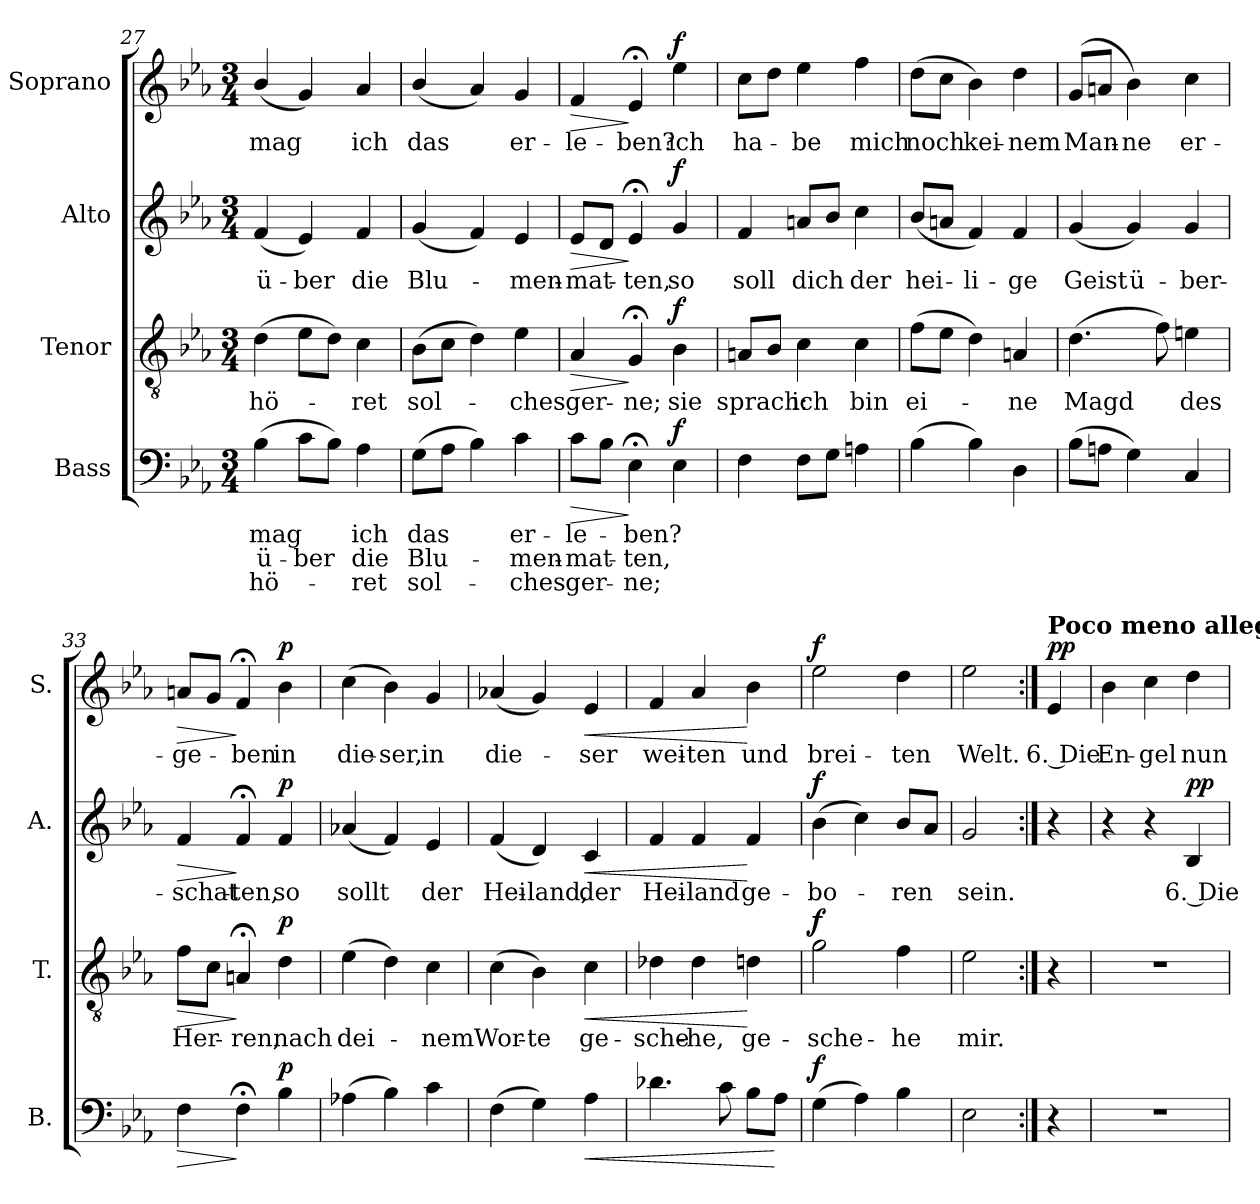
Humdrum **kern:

**kern	**text	**text	**text	**dynam	**kern	**text	**dynam	**kern	**text	**dynam	**kern	**text	**dynam
*part4	*part4	*part4	*part4	*part4	*part3	*part3	*part3	*part2	*part2	*part2	*part1	*part1	*part1
*staff4	*staff4	*staff4	*staff4	*staff4	*staff3	*staff3	*staff3	*staff2	*staff2	*staff2	*staff1	*staff1	*staff1
*I"Bass	*	*	*	*	*I"Tenor	*	*	*I"Alto	*	*	*I"Soprano	*	*
*I'B.	*	*	*	*	*I'T.	*	*	*I'A.	*	*	*I'S.	*	*
*clefF4	*	*	*	*	*clefGv2	*	*	*clefG2	*	*	*clefG2	*	*
*k[b-e-a-]	*	*	*	*	*k[b-e-a-]	*	*	*k[b-e-a-]	*	*	*k[b-e-a-]	*	*
*M3/4	*	*	*	*	*M3/4	*	*	*M3/4	*	*	*M3/4	*	*
=27	=27	=27	=27	=27	=27	=27	=27	=27	=27	=27	=27	=27	=27
!	!LO:LY:b	!LO:LY:b	!LO:LY:b	!	!	!LO:LY:b	!	!	!LO:LY:b	!	!	!LO:LY:b	!
(4B-\	mag	ü-	hö-	.	(4d\	hö-	.	(4f/	ü-	.	(4b-/	mag	.
!	!	!LO:LY:b	!	!	!	!	!	!	!LO:LY:b	!	!	!	!
8c\L	.	-ber	.	.	8e-\L	.	.	4e-/)	-ber	.	4g/)	.	.
8B-\J)	.	.	.	.	8d\J)	.	.	.	.	.	.	.	.
!	!LO:LY:b	!LO:LY:b	!LO:LY:b	!	!	!LO:LY:b	!	!	!LO:LY:b	!	!	!LO:LY:b	!
4A-\	ich	die	-ret	.	4c\	-ret	.	4f/	die	.	4a-/	ich	.
=28	=28	=28	=28	=28	=28	=28	=28	=28	=28	=28	=28	=28	=28
!	!LO:LY:b	!LO:LY:b	!LO:LY:b	!	!	!LO:LY:b	!	!	!LO:LY:b	!	!	!LO:LY:b	!
(8G\L	das	Blu-	sol-	.	(8B-\L	sol-	.	(4g/	Blu-	.	(4b-/	das	.
8A-\J	.	.	.	.	8c\J	.	.	.	.	.	.	.	.
4B-\)	.	.	.	.	4d\)	.	.	4f/)	.	.	4a-/)	.	.
!	!LO:LY:b	!LO:LY:b	!LO:LY:b	!	!	!LO:LY:b	!	!	!LO:LY:b	!	!	!LO:LY:b	!
4c\	er-	-men-	-ches	.	4e-\	-ches	.	4e-/	-men-	.	4g/	er-	.
=29	=29	=29	=29	=29	=29	=29	=29	=29	=29	=29	=29	=29	=29
!	!LO:LY:b	!LO:LY:b	!LO:LY:b	!LO:HP:b	!	!LO:LY:b	!LO:HP:b	!	!LO:LY:b	!LO:HP:b	!	!LO:LY:b	!LO:HP:b
8c\L	-le-	-mat-	ger-	>	4A-/	ger-	>	8e-/L	-mat-	>	4f/	-le-	>
8B-\J	.	.	.	.	.	.	.	8d/J	.	.	.	.	.
!	!LO:LY:b	!LO:LY:b	!LO:LY:b	!	!	!LO:LY:b	!	!	!LO:LY:b	!	!	!LO:LY:b	!
4E-;<\	-ben?	-ten,	-ne;	]	4G;</	-ne;	]	4e-;</	-ten,	]	4e-;</	-ben?	]
!	!	!	!	!LO:DY:a	!	!LO:LY:b	!LO:DY:a	!	!LO:LY:b	!LO:DY:a	!	!LO:LY:b	!LO:DY:a
4E-\	.	.	.	f	4B-\	sie	f	4g/	so	f	4ee-\	ich	f
=30	=30	=30	=30	=30	=30	=30	=30	=30	=30	=30	=30	=30	=30
!	!	!	!	!	!	!LO:LY:b	!	!	!LO:LY:b	!	!	!LO:LY:b	!
4F\	.	.	.	.	8An/L	sprach:	.	4f/	soll	.	8cc\L	ha-	.
.	.	.	.	.	8B-/J	.	.	.	.	.	8dd\J	.	.
!	!	!	!	!	!	!LO:LY:b	!	!	!LO:LY:b	!	!	!LO:LY:b	!
8F\L	.	.	.	.	4c\	ich	.	8an/L	dich	.	4ee-\	-be	.
8G\J	.	.	.	.	.	.	.	8b-/J	.	.	.	.	.
!	!	!	!	!	!	!LO:LY:b	!	!	!LO:LY:b	!	!	!LO:LY:b	!
4An\	.	.	.	.	4c\	bin	.	4cc\	der	.	4ff\	mich	.
=31	=31	=31	=31	=31	=31	=31	=31	=31	=31	=31	=31	=31	=31
!	!	!	!	!	!	!LO:LY:b	!	!	!LO:LY:b	!	!	!LO:LY:b	!
(4B-\	.	.	.	.	(8f\L	ei-	.	(8b-/L	hei-	.	(8dd\L	noch	.
.	.	.	.	.	8e-\J	.	.	8an/J	.	.	8cc\J	.	.
!	!	!	!	!	!	!	!	!	!LO:LY:b	!	!	!LO:LY:b	!
4B-\)	.	.	.	.	4d\)	.	.	4f/)	li-	.	4b-\)	kei-	.
!	!	!	!	!	!	!LO:LY:b	!	!	!LO:LY:b	!	!	!LO:LY:b	!
4D\	.	.	.	.	4An/	-ne	.	4f/	-ge	.	4dd\	-nem	.
!!LO:LB:g=z
=32	=32	=32	=32	=32	=32	=32	=32	=32	=32	=32	=32	=32	=32
!	!	!	!	!	!	!LO:LY:b	!	!	!LO:LY:b	!	!	!LO:LY:b	!
(8B-\L	.	.	.	.	(4.d\	Magd	.	(4g/	Geist	.	(<8g/L	Man-	.
8An\J	.	.	.	.	.	.	.	.	.	.	8an/J	.	.
!	!	!	!	!	!	!	!	!	!LO:LY:b	!	!	!LO:LY:b	!
4G\)	.	.	.	.	.	.	.	4g/)	ü-	.	4b-\)	-ne	.
.	.	.	.	.	8f\)	.	.	.	.	.	.	.	.
!	!	!	!	!	!	!LO:LY:b	!	!	!LO:LY:b	!	!	!LO:LY:b	!
4C/	.	.	.	.	4en\	des	.	4g/	-ber-	.	4cc\	er-	.
=33	=33	=33	=33	=33	=33	=33	=33	=33	=33	=33	=33	=33	=33
!	!	!	!	!LO:HP:b	!	!LO:LY:b	!LO:HP:b	!	!LO:LY:b	!LO:HP:b	!	!LO:LY:b	!LO:HP:b
4F\	.	.	.	>	8f\L	Her-	>	4f/	-schat-	>	8an/L	-ge-	>
.	.	.	.	.	8c\J	.	.	.	.	.	8g/J	.	.
!	!	!	!	!	!	!LO:LY:b	!	!	!LO:LY:b	!	!	!LO:LY:b	!
4F;<\	.	.	.	]	4An;</	-ren,	]	4f;</	-ten,	]	4f;</	-ben	]
!	!	!	!	!LO:DY:a	!	!LO:LY:b	!LO:DY:a	!	!LO:LY:b	!LO:DY:a	!	!LO:LY:b	!LO:DY:a
4B-\	.	.	.	p	4d\	nach	p	4f/	so	p	4b-\	in	p
=34	=34	=34	=34	=34	=34	=34	=34	=34	=34	=34	=34	=34	=34
!	!	!	!	!	!	!LO:LY:b	!	!	!LO:LY:b	!	!	!LO:LY:b	!
(4A-X\	.	.	.	.	(4e-\	dei-	.	(4a-X/	sollt	.	(4cc\	die-	.
!	!	!	!	!	!	!	!	!	!	!	!	!LO:LY:b	!
4B-\)	.	.	.	.	4d\)	.	.	4f/)	.	.	4b-\)	-ser,	.
!	!	!	!	!	!	!LO:LY:b	!	!	!LO:LY:b	!	!	!LO:LY:b	!
4c\	.	.	.	.	4c\	-nem	.	4e-/	der	.	4g/	in	.
=35	=35	=35	=35	=35	=35	=35	=35	=35	=35	=35	=35	=35	=35
!	!	!	!	!	!	!LO:LY:b	!	!	!LO:LY:b	!	!	!LO:LY:b	!
(4F\	.	.	.	.	(4c\	Wor-	.	(4f/	Hei-	.	(4a-X/	die-	.
!	!	!	!	!	!	!LO:LY:b	!	!	!LO:LY:b	!	!	!	!
4G\)	.	.	.	.	4B-\)	-te	.	4d/)	-land,	.	4g/)	.	.
!	!	!	!	!LO:HP:b	!	!LO:LY:b	!LO:HP:b	!	!LO:LY:b	!LO:HP:b	!	!LO:LY:b	!LO:HP:b
4A-\	.	.	.	<	4c\	ge-	<	4c/	der	<	4e-/	-ser	<
=36	=36	=36	=36	=36	=36	=36	=36	=36	=36	=36	=36	=36	=36
!	!	!	!	!	!	!LO:LY:b	!	!	!LO:LY:b	!	!	!LO:LY:b	!
4.d-X\	.	.	.	.	4d-X\	-sche-	.	4f/	Hei-	.	4f/	wei-	.
!	!	!	!	!	!	!LO:LY:b	!	!	!LO:LY:b	!	!	!LO:LY:b	!
.	.	.	.	.	4d-\	-he,	.	4f/	-land	.	4a-/	-ten	.
8c\	.	.	.	.	.	.	.	.	.	.	.	.	.
!	!	!	!	!	!	!LO:LY:b	!	!	!LO:LY:b	!	!	!LO:LY:b	!
8B-\L	.	.	.	.	4dn\	ge-	[	4f/	ge-	[	4b-\	und	[
8A-\J	.	.	.	[	.	.	.	.	.	.	.	.	.
=37	=37	=37	=37	=37	=37	=37	=37	=37	=37	=37	=37	=37	=37
!	!	!	!	!LO:DY:a	!	!LO:LY:b	!LO:DY:a	!	!LO:LY:b	!LO:DY:a	!	!LO:LY:b	!LO:DY:a
(4G\	.	.	.	f	2g\	-sche-	f	(4b-\	-bo-	f	2ee-\	brei-	f
4A-\)	.	.	.	.	.	.	.	4cc\)	.	.	.	.	.
!	!	!	!	!	!	!LO:LY:b	!	!	!LO:LY:b	!	!	!LO:LY:b	!
4B-\	.	.	.	.	4f\	-he	.	8b-/L	-ren	.	4dd\	-ten	.
.	.	.	.	.	.	.	.	8a-/J	.	.	.	.	.
=38	=38	=38	=38	=38	=38	=38	=38	=38	=38	=38	=38	=38	=38
!	!	!	!	!	!	!LO:LY:b	!	!	!LO:LY:b	!	!	!LO:LY:b	!
2E-\	.	.	.	.	2e-\	mir.	.	2g/	sein.	.	2ee-\	Welt.	.
!!LO:PB:g=z
=38X2:|!	=38X2:|!	=38X2:|!	=38X2:|!	=38X2:|!	=38X2:|!	=38X2:|!	=38X2:|!	=38X2:|!	=38X2:|!	=38X2:|!	=38X2:|!	=38X2:|!	=38X2:|!
!	!	!	!	!	!	!	!	!	!	!	!LO:TX:a:B:t=Poco meno allegro	!	!
!	!	!	!	!	!	!	!	!	!	!	!	!LO:LY:b	!LO:DY:a
4r	.	.	.	.	4r	.	.	4r	.	.	4e-/	6. Die	pp
=39	=39	=39	=39	=39	=39	=39	=39	=39	=39	=39	=39	=39	=39
!	!	!	!	!	!	!	!	!	!	!	!	!LO:LY:b	!
2.r	.	.	.	.	2.r	.	.	4r	.	.	4b-\	En-	.
!	!	!	!	!	!	!	!	!	!	!	!	!LO:LY:b	!
.	.	.	.	.	.	.	.	4r	.	.	4cc\	-gel	.
!	!	!	!	!	!	!	!	!	!LO:LY:b	!LO:DY:a	!	!LO:LY:b	!
.	.	.	.	.	.	.	.	4B-/	6. Die	pp	4dd\	nun	.
=	=	=	=	=	=	=	=	=	=	=	=	=	=
*-	*-	*-	*-	*-	*-	*-	*-	*-	*-	*-	*-	*-	*-
